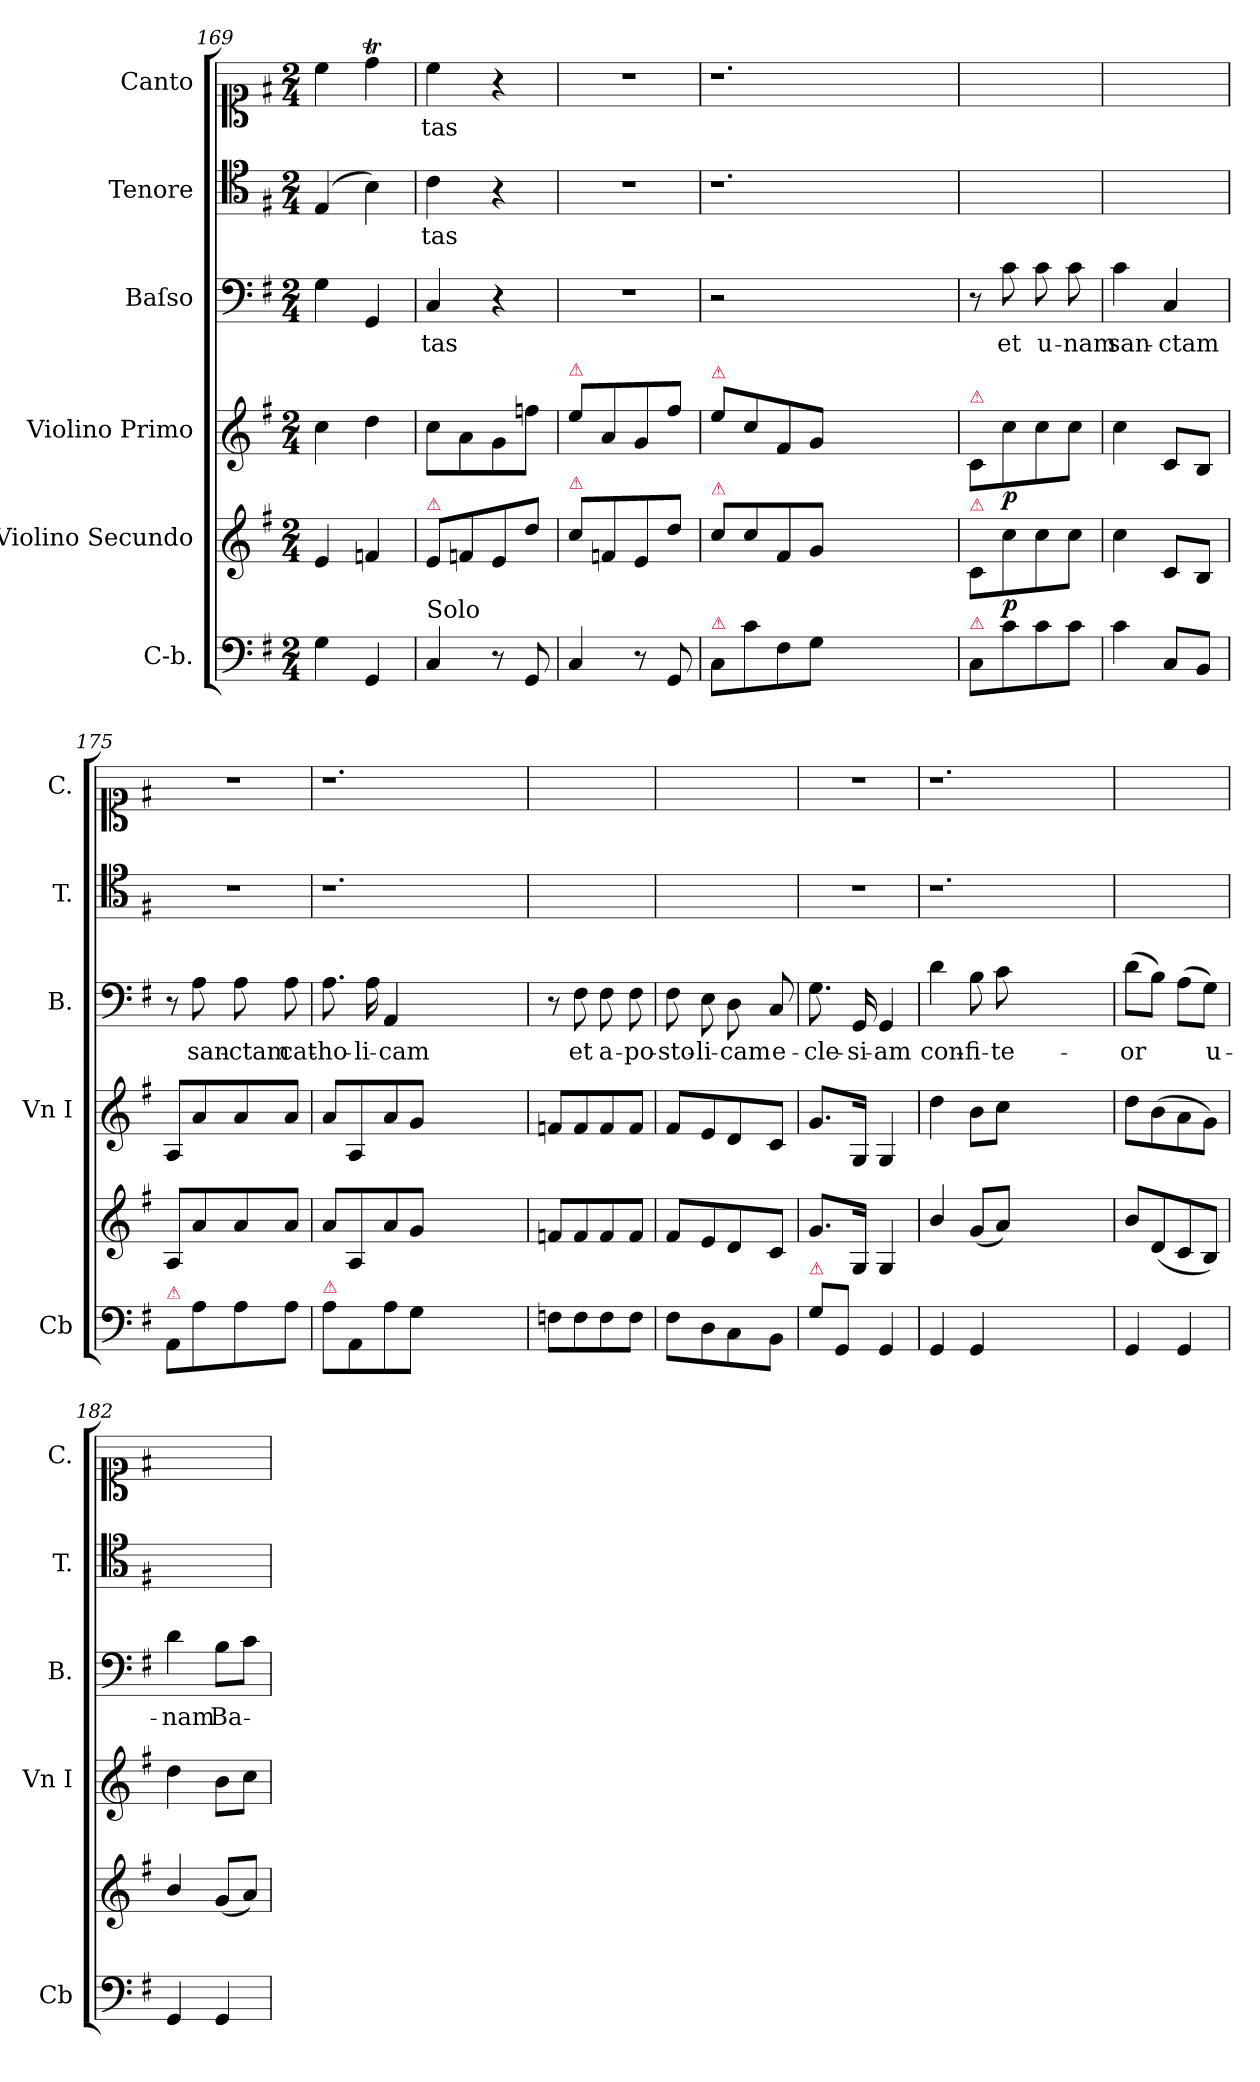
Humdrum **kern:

**kern	**kern	**dynam	**kern	**dynam	**kern	**text	**kern	**text	**kern	**text
*part6	*part5	*part5	*part4	*part4	*part3	*part3	*part2	*part2	*part1	*part1
*staff6	*staff5	*staff5	*staff4	*staff4	*staff3	*staff3	*staff2	*staff2	*staff1	*staff1
*I"C-b.	*I"Violino Secundo	*	*I"Violino Primo	*	*I"Baſso	*	*I"Tenore	*	*I"Canto	*
*I'Cb	*	*	*I'Vn I	*	*I'B.	*	*I'T.	*	*I'C.	*
*clefF4	*clefG2	*	*clefG2	*	*clefF4	*	*clefC4	*	*clefC1	*
*k[f#]	*k[f#]	*	*k[f#]	*	*k[f#]	*	*k[f#]	*	*k[f#]	*
*M2/4	*M2/4	*	*M2/4	*	*M2/4	*	*M2/4	*	*M2/4	*
=169	=169	=169	=169	=169	=169	=169	=169	=169	=169	=169
4G\	4e/	.	4cc\	.	4G\	.	(<4E/	.	4cc\	.
4GG/	4fn/	.	4dd\	.	4GG/	.	4B\)	.	4ddT\	.
=170	=170	=170	=170	=170	=170	=170	=170	=170	=170	=170
!	!LO:TX:a:color=crimson:t=⚠	!	!	!	!	!	!	!	!	!
!LO:TX:a:t=Solo	!	!	!	!	!	!	!	!	!	!
4C/	8e/L	.	8cc\L	.	4C/	-tas	4c\	-tas	4cc\	-tas
.	8fn/	.	8a\	.	.	.	.	.	.	.
8r	8e/	.	8g\	.	4r	.	4r	.	4r	.
8GG/	8dd\J	.	8ffn\J	.	.	.	.	.	.	.
=171	=171	=171	=171	=171	=171	=171	=171	=171	=171	=171
!	!	!	!LO:TX:a:color=crimson:t=⚠	!	!	!	!	!	!	!
!	!LO:TX:a:color=crimson:t=⚠	!	!	!	!	!	!	!	!	!
4C/	8cc\L	.	8ee\L	.	2r	.	2r	.	2r	.
.	8fn/	.	8a/	.	.	.	.	.	.	.
8r	8e/	.	8g/	.	.	.	.	.	.	.
8GG/	8dd\J	.	8ff#\J	.	.	.	.	.	.	.
=172	=172	=172	=172	=172	=172	=172	=172	=172	=172	=172
!	!	!	!LO:TX:a:color=crimson:t=⚠	!	!	!	!	!	!	!
!	!LO:TX:a:color=crimson:t=⚠	!	!	!	!	!	!	!	!	!
!LO:TX:a:color=crimson:t=⚠	!	!	!	!	!	!	!	!	!	!
8C/L	8cc\L	.	8ee\L	.	2r	.	1.r	.	1.r	.
8c\	8cc\	.	8cc\	.	.	.	.	.	.	.
8F#\	8f#/	.	8f#/	.	.	.	.	.	.	.
8G\J	8g/J	.	8g/J	.	.	.	.	.	.	.
1ryy	1ryy	.	1ryy	.	1ryy	.	.	.	.	.
=173	=173	=173	=173	=173	=173	=173	=173	=173	=173	=173
!	!	!	!LO:TX:a:color=crimson:t=⚠	!	!	!	!	!	!	!
!	!LO:TX:a:color=crimson:t=⚠	!	!	!	!	!	!	!	!	!
!LO:TX:a:color=crimson:t=⚠	!	!	!	!	!	!	!	!	!	!
8C/L	8c/L	.	8c/L	.	8r	.	2ryy	.	2ryy	.
8c\	8cc\	p	8cc\	p	8c\	et	.	.	.	.
8c\	8cc\	.	8cc\	.	8c\	u-	.	.	.	.
8c\J	8cc\J	.	8cc\J	.	8c\	-nam	.	.	.	.
=174	=174	=174	=174	=174	=174	=174	=174	=174	=174	=174
4c\	4cc\	.	4cc\	.	4c\	san-	2ryy	.	2ryy	.
8C/L	8c/L	.	8c/L	.	4C/	-ctam	.	.	.	.
8BB/J	8B/J	.	8B/J	.	.	.	.	.	.	.
=175	=175	=175	=175	=175	=175	=175	=175	=175	=175	=175
!LO:TX:a:color=crimson:t=⚠	!	!	!	!	!	!	!	!	!	!
8AA/L	8A/L	.	8A/L	.	8r	.	2r	.	2r	.
8A\	8a/	.	8a/	.	8A\	san-	.	.	.	.
8A\	8a/	.	8a/	.	8A\	-ctam	.	.	.	.
8A\J	8a/J	.	8a/J	.	8A\	cat-	.	.	.	.
=176	=176	=176	=176	=176	=176	=176	=176	=176	=176	=176
!LO:TX:a:color=crimson:t=⚠	!	!	!	!	!	!	!	!	!	!
8A\L	8a/L	.	8a/L	.	8.A\	-ho-	1.r	.	1.r	.
8AA/	8A/	.	8A/	.	.	.	.	.	.	.
.	.	.	.	.	16A\	-li-	.	.	.	.
8A\	8a/	.	8a/	.	4AA/	-cam	.	.	.	.
8G\J	8g/J	.	8g/J	.	.	.	.	.	.	.
1ryy	1ryy	.	1ryy	.	1ryy	.	.	.	.	.
=177	=177	=177	=177	=177	=177	=177	=177	=177	=177	=177
8Fn\L	8fn/L	.	8fn/L	.	8r	.	2ryy	.	2ryy	.
8F\	8f/	.	8f/	.	8F#\	et	.	.	.	.
8F\	8f/	.	8f/	.	8F#\	a-	.	.	.	.
8F\J	8f/J	.	8f/J	.	8F#\	-po-	.	.	.	.
=178	=178	=178	=178	=178	=178	=178	=178	=178	=178	=178
8F#\L	8f#/L	.	8f#/L	.	8F#\	-sto-	2ryy	.	2ryy	.
8D\	8e/	.	8e/	.	8E\	-li-	.	.	.	.
8C\	8d/	.	8d/	.	8D\	-cam	.	.	.	.
8BB\J	8c/J	.	8c/J	.	8C/	e-	.	.	.	.
=179	=179	=179	=179	=179	=179	=179	=179	=179	=179	=179
!LO:TX:a:color=crimson:t=⚠	!	!	!	!	!	!	!	!	!	!
8G\L	8.g/L	.	8.g/L	.	8.G\	-cle-	2r	.	2r	.
8GG/J	.	.	.	.	.	.	.	.	.	.
.	16G/Jk	.	16G/Jk	.	16GG/	-si-	.	.	.	.
4GG/	4G/	.	4G/	.	4GG/	-am	.	.	.	.
=180	=180	=180	=180	=180	=180	=180	=180	=180	=180	=180
4GG/	4b/	.	4dd\	.	4d\	con-	1.r	.	1.r	.
4GG/	(8g/L	.	8b\L	.	8B\	-fi-	.	.	.	.
.	8a/J)	.	8cc\J	.	8c\	-te-	.	.	.	.
1ryy	1ryy	.	1ryy	.	1ryy	.	.	.	.	.
=181	=181	=181	=181	=181	=181	=181	=181	=181	=181	=181
4GG/	8b/L	.	8dd\L	.	(8d\L	-or	2ryy	.	2ryy	.
.	(8d/	.	(8b\	.	8B\J)	.	.	.	.	.
4GG/	8c/	.	8a\	.	(8A\L	.	.	.	.	.
.	8B/J)	.	8g\J)	.	8G\J)	u-	.	.	.	.
=182	=182	=182	=182	=182	=182	=182	=182	=182	=182	=182
4GG/	4b/	.	4dd\	.	4d\	-nam	2ryy	.	2ryy	.
4GG/	(8g/L	.	8b\L	.	8B\L	Ba-	.	.	.	.
.	8a/J)	.	8cc\J	.	8c\J	.	.	.	.	.
=	=	=	=	=	=	=	=	=	=	=
*-	*-	*-	*-	*-	*-	*-	*-	*-	*-	*-
